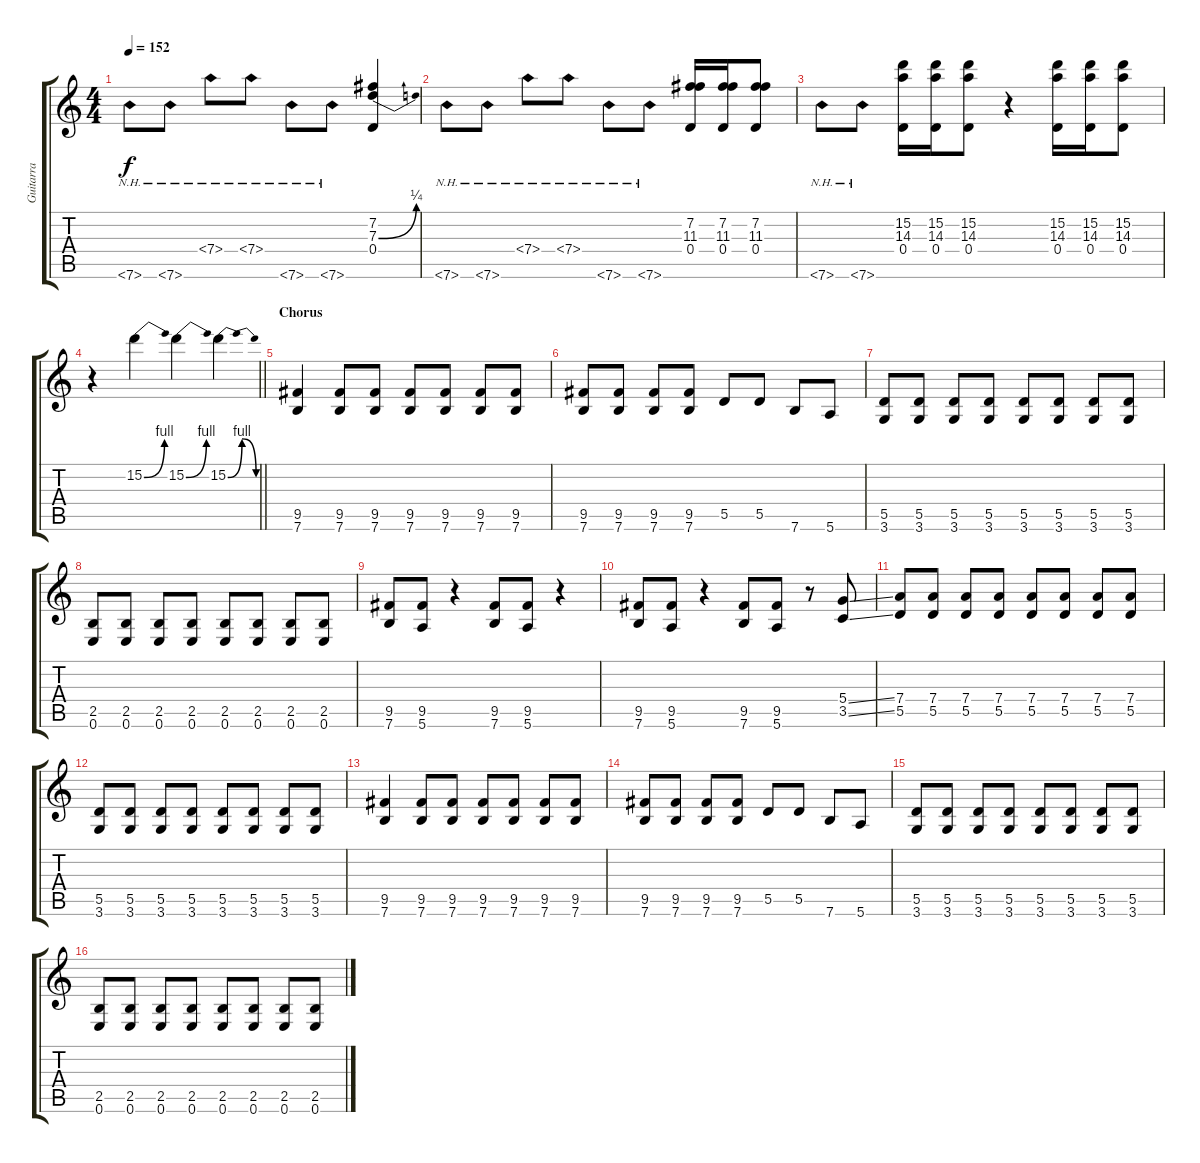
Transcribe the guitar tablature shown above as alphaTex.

\track ("Guitarra" "Guitarra") {instrument overdrivenguitar}
\staff {score tabs}
\tuning (E4 B3 G3 D3 A2 E2) {hide}
\ts (4 4)
\tempo 152
\clef g2
\ks c
7.6{nh}.8{dy f} 7.6{nh}.8 7.4{nh}.8 7.4{nh}.8 7.6{nh}.8 7.6{nh}.8 (7.2 7.3{be (bend 0 0 60 1)} 0.4).4 |
7.6{nh}.8 7.6{nh}.8 7.4{nh}.8 7.4{nh}.8 7.6{nh}.8 7.6{nh}.8 (7.2 11.3 0.4).16 (7.2 11.3 0.4).16 (7.2 11.3 0.4).8 |
7.6{nh}.8 7.6{nh}.8 (15.2 14.3 0.4).16 (15.2 14.3 0.4).16 (15.2 14.3 0.4).8 r.4 (15.2 14.3 0.4).16 (15.2 14.3 0.4).16 (15.2 14.3 0.4).8 |
\barLineRight lightlight
r.4 15.2{be (bend 0 0 60 4)}.4 15.2{be (bend 0 0 60 4)}.4 15.2{be (bendrelease 0 0 30 4 30 4 60 0)}.4 |
\section ("" "Chorus")
(9.5 7.6).4 (9.5 7.6).8 (9.5 7.6).8 (9.5 7.6).8 (9.5 7.6).8 (9.5 7.6).8 (9.5 7.6).8 |
(9.5 7.6).8 (9.5 7.6).8 (9.5 7.6).8 (9.5 7.6).8 5.5.8 5.5.8 7.6.8 5.6.8 |
(5.5 3.6).8 (5.5 3.6).8 (5.5 3.6).8 (5.5 3.6).8 (5.5 3.6).8 (5.5 3.6).8 (5.5 3.6).8 (5.5 3.6).8 |
(2.5 0.6).8 (2.5 0.6).8 (2.5 0.6).8 (2.5 0.6).8 (2.5 0.6).8 (2.5 0.6).8 (2.5 0.6).8 (2.5 0.6).8 |
(9.5 7.6).8 (9.5 5.6).8 r.4 (9.5 7.6).8 (9.5 5.6).8 r.4 |
(9.5 7.6).8 (9.5 5.6).8 r.4 (9.5 7.6).8 (9.5 5.6).8 r.8 (5.4{ss} 3.5{ss}).8 |
(7.4 5.5).8 (7.4 5.5).8 (7.4 5.5).8 (7.4 5.5).8 (7.4 5.5).8 (7.4 5.5).8 (7.4 5.5).8 (7.4 5.5).8 |
(5.5 3.6).8 (5.5 3.6).8 (5.5 3.6).8 (5.5 3.6).8 (5.5 3.6).8 (5.5 3.6).8 (5.5 3.6).8 (5.5 3.6).8 |
(9.5 7.6).4 (9.5 7.6).8 (9.5 7.6).8 (9.5 7.6).8 (9.5 7.6).8 (9.5 7.6).8 (9.5 7.6).8 |
(9.5 7.6).8 (9.5 7.6).8 (9.5 7.6).8 (9.5 7.6).8 5.5.8 5.5.8 7.6.8 5.6.8 |
(5.5 3.6).8 (5.5 3.6).8 (5.5 3.6).8 (5.5 3.6).8 (5.5 3.6).8 (5.5 3.6).8 (5.5 3.6).8 (5.5 3.6).8 |
(2.5 0.6).8 (2.5 0.6).8 (2.5 0.6).8 (2.5 0.6).8 (2.5 0.6).8 (2.5 0.6).8 (2.5 0.6).8 (2.5 0.6).8
